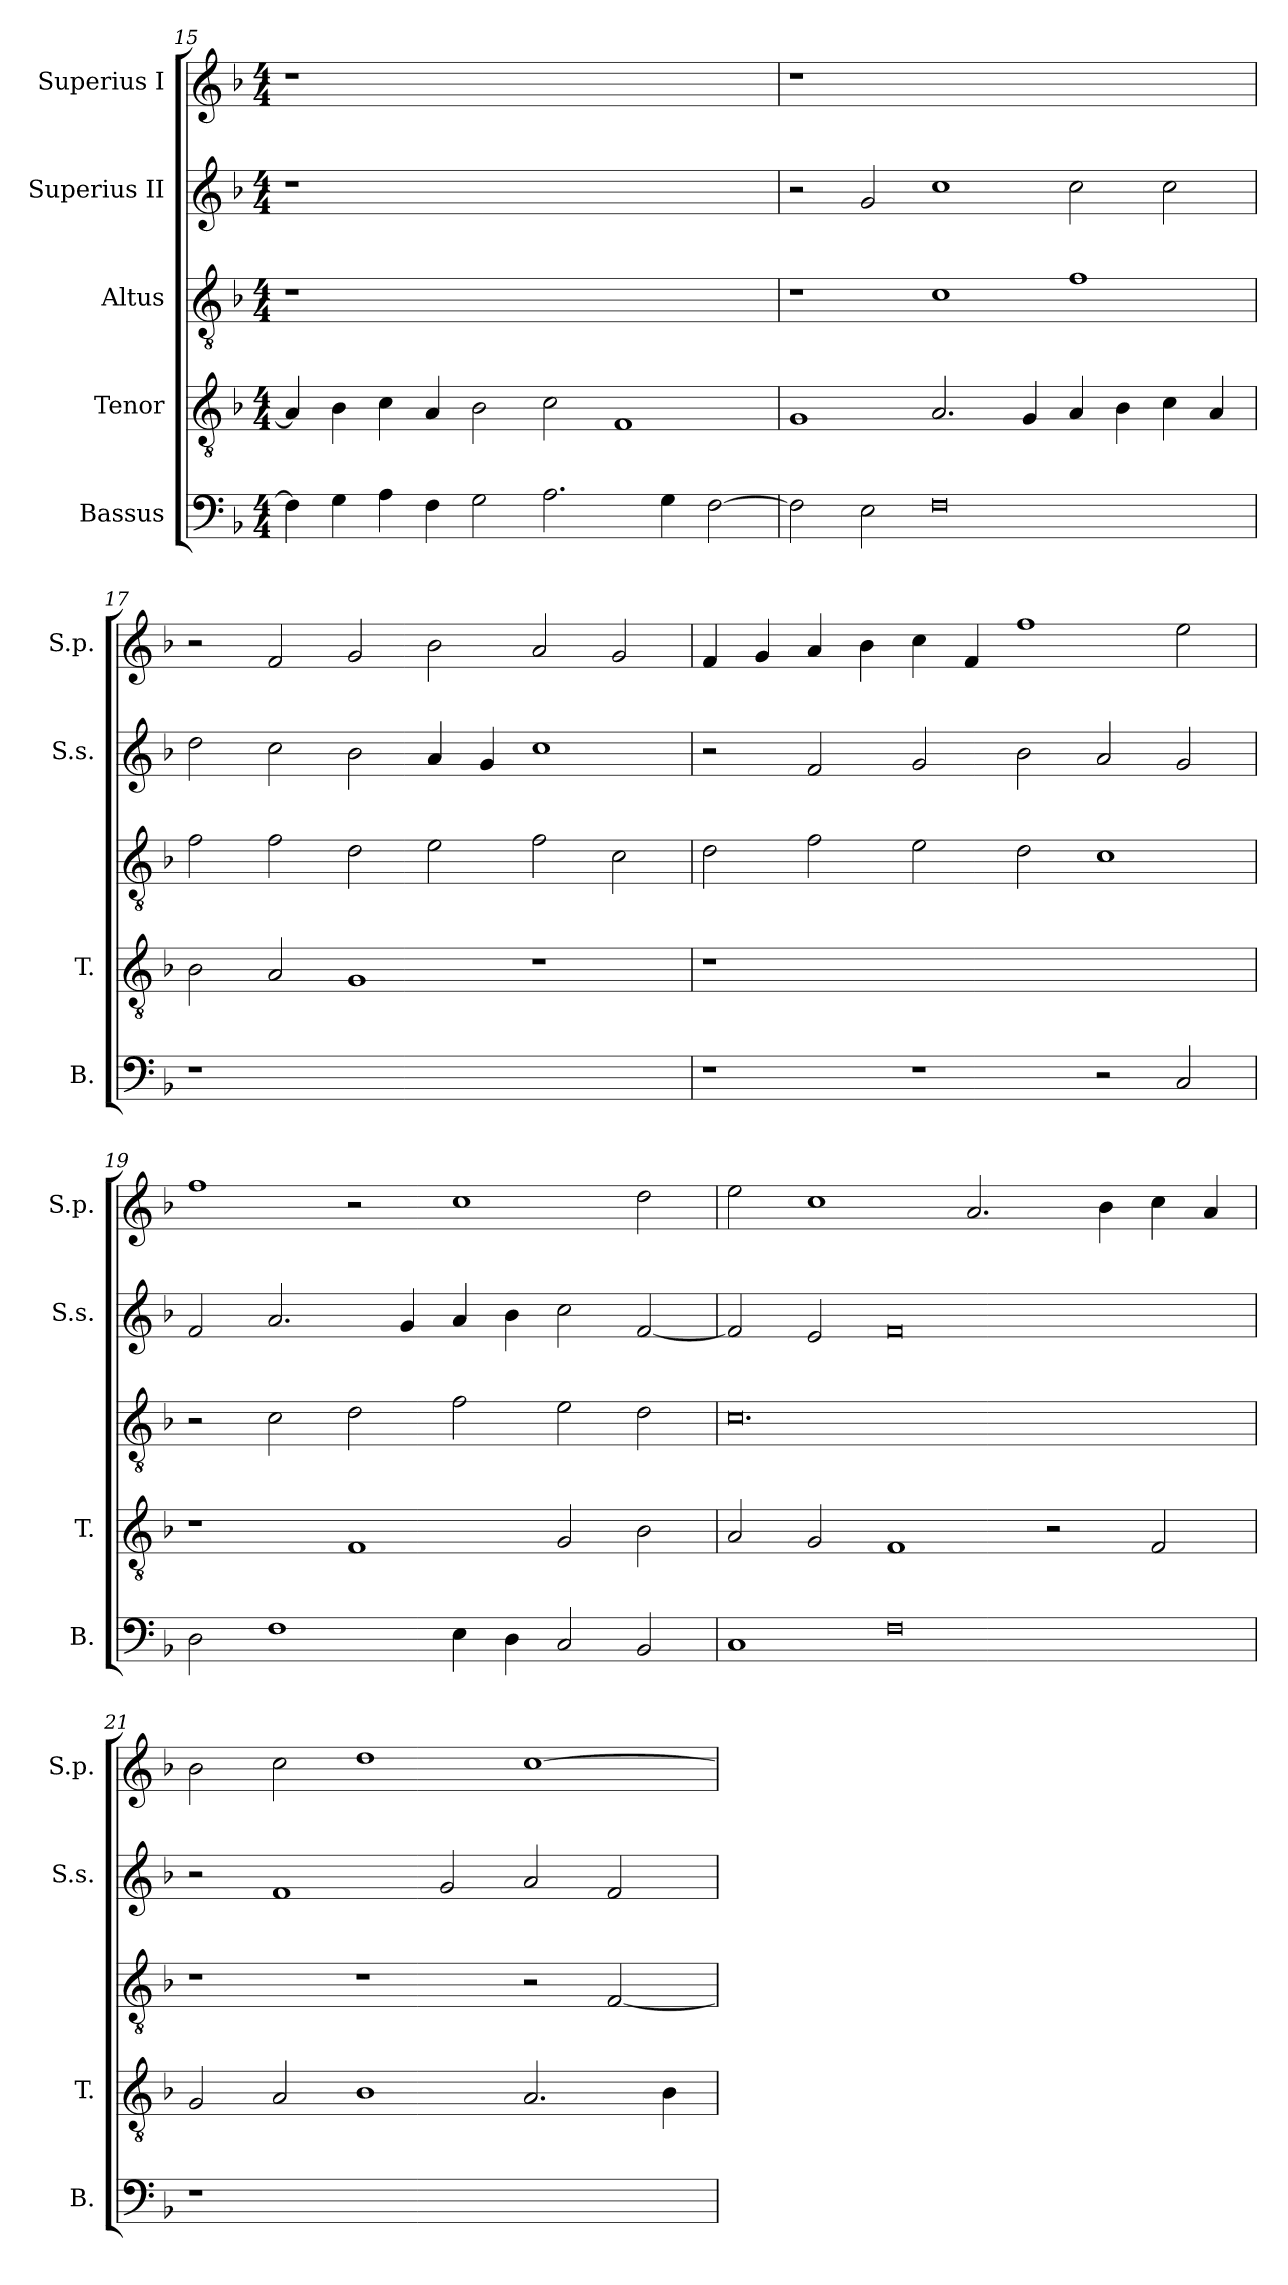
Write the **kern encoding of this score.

**kern	**kern	**kern	**kern	**kern
*part5	*part4	*part3	*part2	*part1
*staff5	*staff4	*staff3	*staff2	*staff1
*I"Bassus	*I"Tenor	*I"Altus	*I"Superius II	*I"Superius I
*I'B.	*I'T.	*	*I'S.s.	*I'S.p.
*clefF4	*clefGv2	*clefGv2	*clefG2	*clefG2
*	*ITrd7c12	*ITrd7c12	*	*
*k[b-]	*k[b-]	*k[b-]	*k[b-]	*k[b-]
*F:	*F:	*F:	*F:	*F:
*M4/4	*M4/4	*M4/4	*M4/4	*M4/4
=15	=15	=15	=15	=15
!	!	!LO:N:vis=1	!LO:N:vis=1	!LO:N:vis=1
4Fi\]	4AAi/]	1r	1r	1r
4Gi\	4BB-i\	.	.	.
4Ai\	4Ci\	.	.	.
4Fi\	4AAi/	.	.	.
2Gi\	2BB-i\	0ryy	0ryy	0ryy
2.Ai\	2Ci\	.	.	.
.	1FFi	.	.	.
4Gi\	.	.	.	.
[>2Fi\	.	.	.	.
=16	=16	=16	=16	=16
!	!	!	!	!LO:N:vis=1
2Fi\]	1GGi	1r	2r	1r
2Ei\	.	.	2gi/	.
0Fi	2.AAi/	1Ci	1cci	0ryy
.	4GGi/	.	.	.
.	4AAi/	1Fi	2cci\	.
.	4BB-i\	.	.	.
.	4Ci\	.	2cci\	.
.	4AAi/	.	.	.
!!LO:LB:g=z
=17	=17	=17	=17	=17
!LO:N:vis=1	!	!	!	!
1r	2BB-i\	2Fi\	2ddi\	2r
.	2AAi/	2Fi\	2cci\	2fi/
0ryy	1GGi	2Di\	2b-i\	2gi/
.	.	2Ei\	4ai/	2b-i\
.	.	.	4gi/	.
.	1r	2Fi\	1cci	2ai/
.	.	2Ci\	.	2gi/
=18	=18	=18	=18	=18
!	!LO:N:vis=1	!	!	!
1r	1r	2Di\	2r	4fi/
.	.	.	.	4gi/
.	.	2Fi\	2fi/	4ai/
.	.	.	.	4b-i\
1r	0ryy	2Ei\	2gi/	4cci\
.	.	.	.	4fi/
.	.	2Di\	2b-i\	1ffi
2r	.	1Ci	2ai/	.
2Ci/	.	.	2gi/	2eei\
=19	=19	=19	=19	=19
2Di\	1r	2r	2fi/	1ffi
1Fi	.	2Ci\	2.ai/	.
.	1FFi	2Di\	.	2r
.	.	.	4gi/	.
4Ei\	.	2Fi\	4ai/	1cci
4Di\	.	.	4b-i\	.
2Ci/	2GGi/	2Ei\	2cci\	.
2BB-i/	2BB-i\	2Di\	[<2fi/	2ddi\
!!LO:PB:g=z
=20	=20	=20	=20	=20
1Ci	2AAi/	0.Ci	2fi/]	2eei\
.	2GGi/	.	2ei/	1cci
0Fi	1FFi	.	0fi	.
.	.	.	.	2.ai/
.	2r	.	.	.
.	.	.	.	4b-i\
.	2FFi/	.	.	4cci\
.	.	.	.	4ai/
=21	=21	=21	=21	=21
!LO:N:vis=1	!	!	!	!
1r	2GGi/	1r	2r	2b-i\
.	2AAi/	.	1fi	2cci\
0ryy	1BB-i	1r	.	1ddi
.	.	.	2gi/	.
.	2.AAi/	2r	2ai/	[>1cci
.	.	[<2FFi/	2fi/	.
.	4BB-i\	.	.	.
=	=	=	=	=
*-	*-	*-	*-	*-
